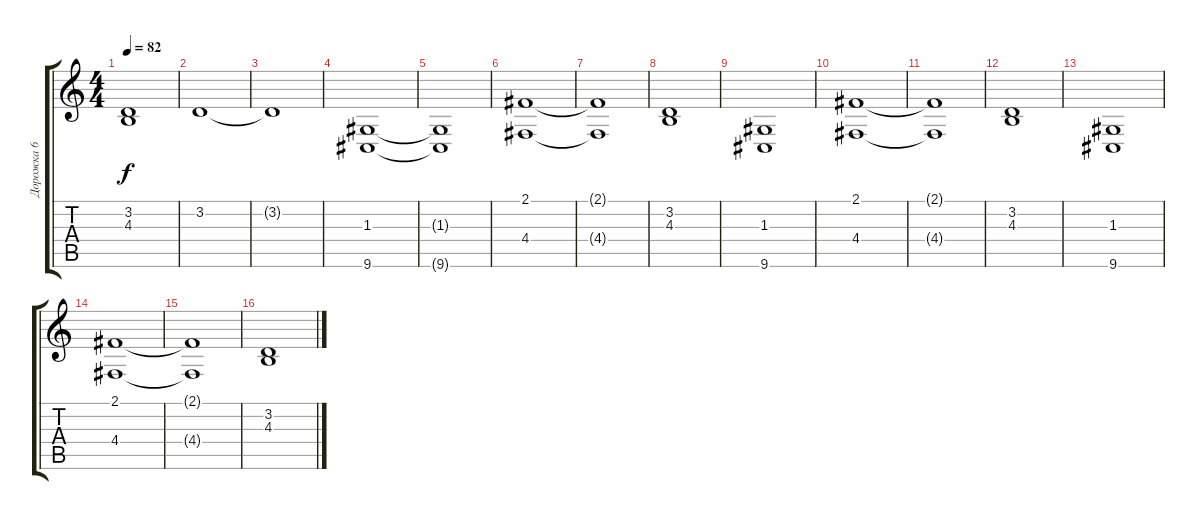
\track ("Дорожка 6" "Дорожка 6") {instrument choiraahs}
\staff {score tabs}
\tuning (E4 B3 G3 D3 A2 E2) {hide}
\ts (4 4)
\tempo 82
\clef g2
\ks c
(3.2{t} 4.3{t}).1{dy f} |
3.2.1 |
3.2{t}.1 |
(1.3 9.6).1 |
(1.3{t} 9.6{t}).1 |
(2.1 4.4).1 |
(2.1{t} 4.4{t}).1 |
(3.2 4.3).1 |
(1.3 9.6).1 |
(2.1 4.4).1 |
(2.1{t} 4.4{t}).1 |
(3.2 4.3).1 |
(1.3 9.6).1 |
(2.1 4.4).1 |
(2.1{t} 4.4{t}).1 |
(3.2 4.3).1
